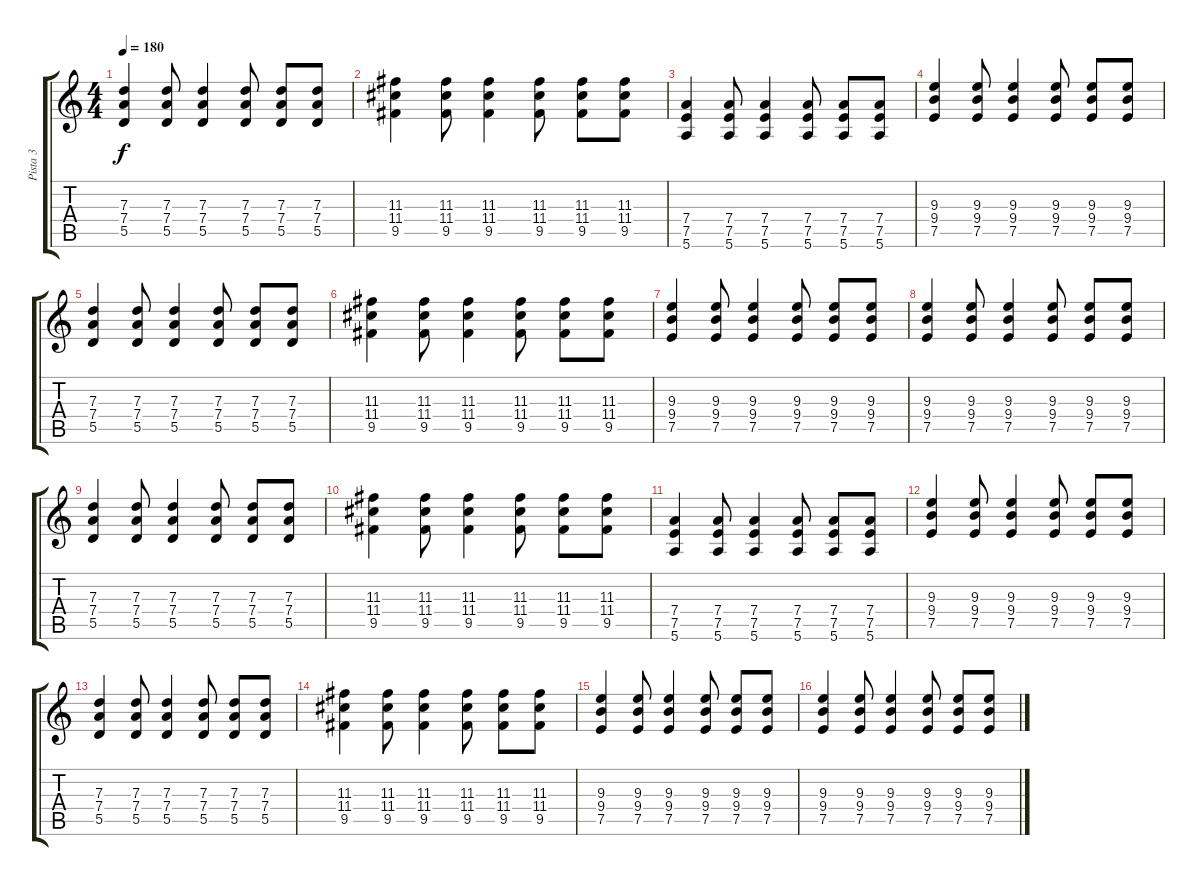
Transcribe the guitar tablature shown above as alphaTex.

\track ("Pista 3" "Pista 3") {instrument overdrivenguitar}
\staff {score tabs}
\tuning (E4 B3 G3 D3 A2 E2) {hide}
\ts (4 4)
\tempo 180
\clef g2
\ks c
(7.3 7.4 5.5).4{dy f} (7.3 7.4 5.5).8 (7.3 7.4 5.5).4 (7.3 7.4 5.5).8 (7.3 7.4 5.5).8 (7.3 7.4 5.5).8 |
(11.3 11.4 9.5).4 (11.3 11.4 9.5).8 (11.3 11.4 9.5).4 (11.3 11.4 9.5).8 (11.3 11.4 9.5).8 (11.3 11.4 9.5).8 |
(7.4 7.5 5.6).4 (7.4 7.5 5.6).8 (7.4 7.5 5.6).4 (7.4 7.5 5.6).8 (7.4 7.5 5.6).8 (7.4 7.5 5.6).8 |
(9.3 9.4 7.5).4 (9.3 9.4 7.5).8 (9.3 9.4 7.5).4 (9.3 9.4 7.5).8 (9.3 9.4 7.5).8 (9.3 9.4 7.5).8 |
(7.3 7.4 5.5).4 (7.3 7.4 5.5).8 (7.3 7.4 5.5).4 (7.3 7.4 5.5).8 (7.3 7.4 5.5).8 (7.3 7.4 5.5).8 |
(11.3 11.4 9.5).4 (11.3 11.4 9.5).8 (11.3 11.4 9.5).4 (11.3 11.4 9.5).8 (11.3 11.4 9.5).8 (11.3 11.4 9.5).8 |
(9.3 9.4 7.5).4 (9.3 9.4 7.5).8 (9.3 9.4 7.5).4 (9.3 9.4 7.5).8 (9.3 9.4 7.5).8 (9.3 9.4 7.5).8 |
(9.3 9.4 7.5).4 (9.3 9.4 7.5).8 (9.3 9.4 7.5).4 (9.3 9.4 7.5).8 (9.3 9.4 7.5).8 (9.3 9.4 7.5).8 |
(7.3 7.4 5.5).4 (7.3 7.4 5.5).8 (7.3 7.4 5.5).4 (7.3 7.4 5.5).8 (7.3 7.4 5.5).8 (7.3 7.4 5.5).8 |
(11.3 11.4 9.5).4 (11.3 11.4 9.5).8 (11.3 11.4 9.5).4 (11.3 11.4 9.5).8 (11.3 11.4 9.5).8 (11.3 11.4 9.5).8 |
(7.4 7.5 5.6).4 (7.4 7.5 5.6).8 (7.4 7.5 5.6).4 (7.4 7.5 5.6).8 (7.4 7.5 5.6).8 (7.4 7.5 5.6).8 |
(9.3 9.4 7.5).4 (9.3 9.4 7.5).8 (9.3 9.4 7.5).4 (9.3 9.4 7.5).8 (9.3 9.4 7.5).8 (9.3 9.4 7.5).8 |
(7.3 7.4 5.5).4 (7.3 7.4 5.5).8 (7.3 7.4 5.5).4 (7.3 7.4 5.5).8 (7.3 7.4 5.5).8 (7.3 7.4 5.5).8 |
(11.3 11.4 9.5).4 (11.3 11.4 9.5).8 (11.3 11.4 9.5).4 (11.3 11.4 9.5).8 (11.3 11.4 9.5).8 (11.3 11.4 9.5).8 |
(9.3 9.4 7.5).4 (9.3 9.4 7.5).8 (9.3 9.4 7.5).4 (9.3 9.4 7.5).8 (9.3 9.4 7.5).8 (9.3 9.4 7.5).8 |
(9.3 9.4 7.5).4 (9.3 9.4 7.5).8 (9.3 9.4 7.5).4 (9.3 9.4 7.5).8 (9.3 9.4 7.5).8 (9.3 9.4 7.5).8
